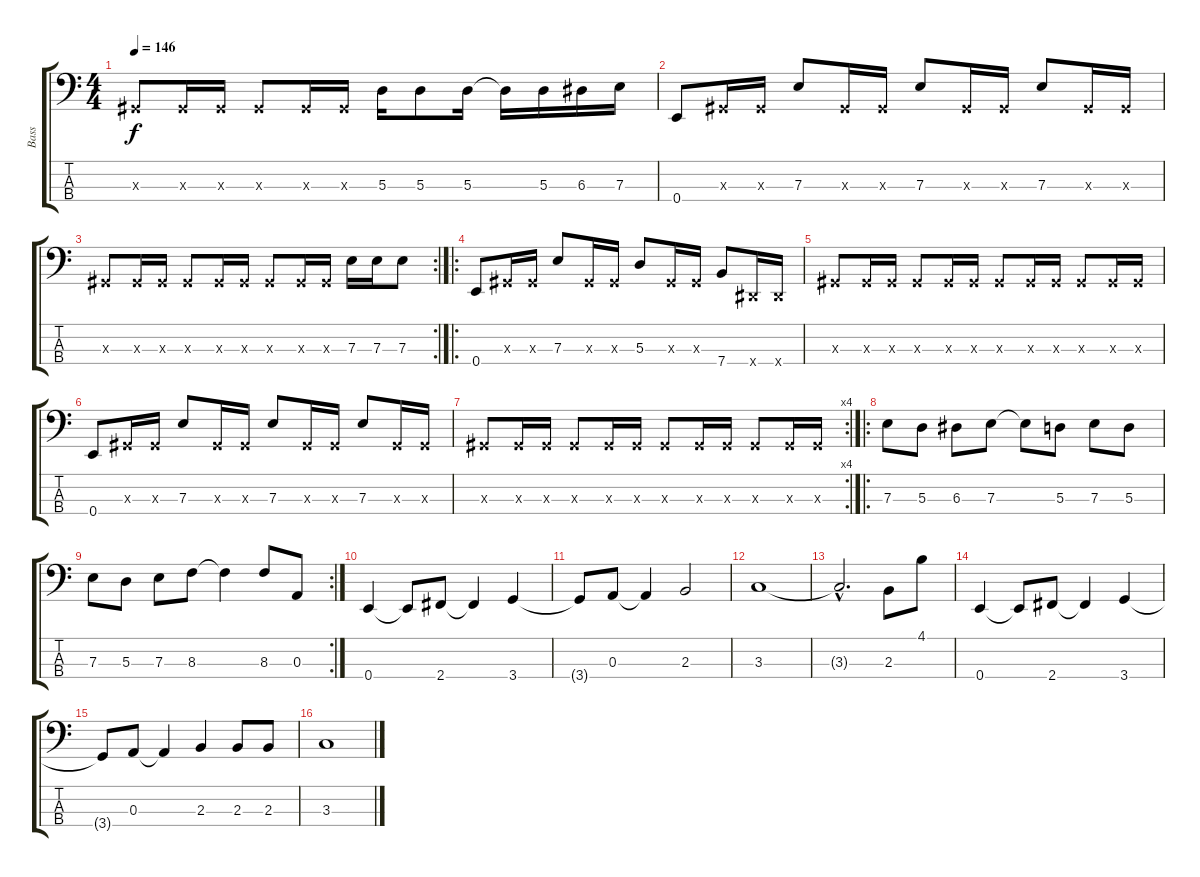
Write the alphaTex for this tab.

\track ("Bass" "Bass") {instrument electricbassfinger}
\staff {score tabs}
\tuning (G2 D2 A1 E1) {hide}
\ts (4 4)
\tempo 146
\clef f4
\ks c
-1.3{x}.8{dy f} -1.3{x}.16 -1.3{x}.16 -1.3{x}.8 -1.3{x}.16 -1.3{x}.16 5.3.16 5.3.8 5.3.16 5.3{t}.16 5.3.16 6.3.16 7.3.16 |
0.4.8 -1.3{x}.16 -1.3{x}.16 7.3.8 -1.3{x}.16 -1.3{x}.16 7.3.8 -1.3{x}.16 -1.3{x}.16 7.3.8 -1.3{x}.16 -1.3{x}.16 |
\rc 2
-1.3{x}.8 -1.3{x}.16 -1.3{x}.16 -1.3{x}.8 -1.3{x}.16 -1.3{x}.16 -1.3{x}.8 -1.3{x}.16 -1.3{x}.16 7.3.16 7.3.16 7.3.8 |
\ro
0.4.8 -1.3{x}.16 -1.3{x}.16 7.3.8 -1.3{x}.16 -1.3{x}.16 5.3.8 -1.3{x}.16 -1.3{x}.16 7.4.8 -1.4{x}.16 -1.4{x}.16 |
-1.3{x}.8 -1.3{x}.16 -1.3{x}.16 -1.3{x}.8 -1.3{x}.16 -1.3{x}.16 -1.3{x}.8 -1.3{x}.16 -1.3{x}.16 -1.3{x}.8 -1.3{x}.16 -1.3{x}.16 |
0.4.8 -1.3{x}.16 -1.3{x}.16 7.3.8 -1.3{x}.16 -1.3{x}.16 7.3.8 -1.3{x}.16 -1.3{x}.16 7.3.8 -1.3{x}.16 -1.3{x}.16 |
\rc 4
-1.3{x}.8 -1.3{x}.16 -1.3{x}.16 -1.3{x}.8 -1.3{x}.16 -1.3{x}.16 -1.3{x}.8 -1.3{x}.16 -1.3{x}.16 -1.3{x}.8 -1.3{x}.16 -1.3{x}.16 |
\ro
7.3.8 5.3.8 6.3.8 7.3.8 7.3{t}.8 5.3.8 7.3.8 5.3.8 |
\rc 2
7.3.8 5.3.8 7.3.8 8.3.8 8.3{t}.4 8.3.8 0.3.8 |
0.4.4 0.4{t}.8 2.4.8 2.4{t}.4 3.4.4 |
3.4{t}.8 0.3.8 0.3{t}.4 2.3.2 |
3.3.1 |
3.3{hac t}.2{d} 2.3.8 4.1.8 |
0.4.4 0.4{t}.8 2.4.8 2.4{t}.4 3.4.4 |
3.4{t}.8 0.3.8 0.3{t}.4 2.3.4 2.3.8 2.3.8 |
3.3.1
